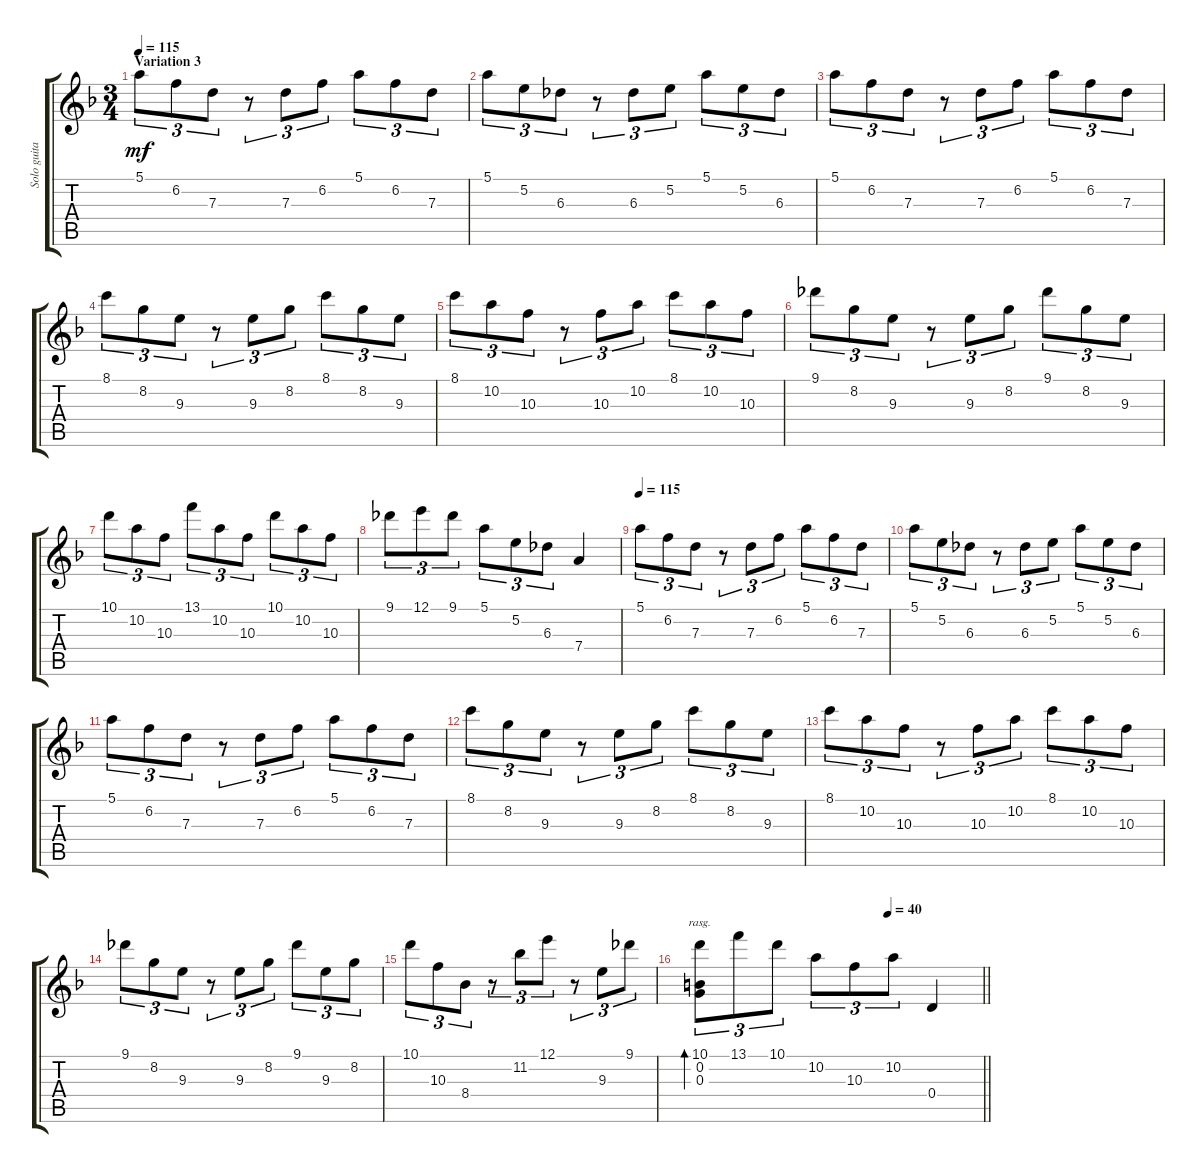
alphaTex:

\track ("Solo guitar" "Solo guita") {instrument acousticguitarnylon}
\staff {score tabs}
\tuning (E4 B3 G3 D3 A2 E2) {hide}
\ts (3 4)
\section ("" "Variation 3")
\tempo 115
\clef g2
\ks dminor
5.1.8{tu (3 2) dy mf} 6.2.8{tu (3 2)} 7.3.8{tu (3 2)} r.8{tu (3 2)} 7.3.8{tu (3 2)} 6.2.8{tu (3 2)} 5.1.8{tu (3 2)} 6.2.8{tu (3 2)} 7.3.8{tu (3 2)} |
5.1.8{tu (3 2)} 5.2.8{tu (3 2)} 6.3.8{tu (3 2)} r.8{tu (3 2)} 6.3.8{tu (3 2)} 5.2.8{tu (3 2)} 5.1.8{tu (3 2)} 5.2.8{tu (3 2)} 6.3.8{tu (3 2)} |
5.1.8{tu (3 2)} 6.2.8{tu (3 2)} 7.3.8{tu (3 2)} r.8{tu (3 2)} 7.3.8{tu (3 2)} 6.2.8{tu (3 2)} 5.1.8{tu (3 2)} 6.2.8{tu (3 2)} 7.3.8{tu (3 2)} |
8.1.8{tu (3 2)} 8.2.8{tu (3 2)} 9.3.8{tu (3 2)} r.8{tu (3 2)} 9.3.8{tu (3 2)} 8.2.8{tu (3 2)} 8.1.8{tu (3 2)} 8.2.8{tu (3 2)} 9.3.8{tu (3 2)} |
8.1.8{tu (3 2)} 10.2.8{tu (3 2)} 10.3.8{tu (3 2)} r.8{tu (3 2)} 10.3.8{tu (3 2)} 10.2.8{tu (3 2)} 8.1.8{tu (3 2)} 10.2.8{tu (3 2)} 10.3.8{tu (3 2)} |
9.1.8{tu (3 2)} 8.2.8{tu (3 2)} 9.3.8{tu (3 2)} r.8{tu (3 2)} 9.3.8{tu (3 2)} 8.2.8{tu (3 2)} 9.1.8{tu (3 2)} 8.2.8{tu (3 2)} 9.3.8{tu (3 2)} |
10.1.8{tu (3 2)} 10.2.8{tu (3 2)} 10.3.8{tu (3 2)} 13.1.8{tu (3 2)} 10.2.8{tu (3 2)} 10.3.8{tu (3 2)} 10.1.8{tu (3 2)} 10.2.8{tu (3 2)} 10.3.8{tu (3 2)} |
9.1.8{tu (3 2)} 12.1.8{tu (3 2)} 9.1.8{tu (3 2)} 5.1.8{tu (3 2)} 5.2.8{tu (3 2)} 6.3.8{tu (3 2)} 7.4.4 |
\tempo 115
5.1.8{tu (3 2)} 6.2.8{tu (3 2)} 7.3.8{tu (3 2)} r.8{tu (3 2)} 7.3.8{tu (3 2)} 6.2.8{tu (3 2)} 5.1.8{tu (3 2)} 6.2.8{tu (3 2)} 7.3.8{tu (3 2)} |
5.1.8{tu (3 2)} 5.2.8{tu (3 2)} 6.3.8{tu (3 2)} r.8{tu (3 2)} 6.3.8{tu (3 2)} 5.2.8{tu (3 2)} 5.1.8{tu (3 2)} 5.2.8{tu (3 2)} 6.3.8{tu (3 2)} |
5.1.8{tu (3 2)} 6.2.8{tu (3 2)} 7.3.8{tu (3 2)} r.8{tu (3 2)} 7.3.8{tu (3 2)} 6.2.8{tu (3 2)} 5.1.8{tu (3 2)} 6.2.8{tu (3 2)} 7.3.8{tu (3 2)} |
8.1.8{tu (3 2)} 8.2.8{tu (3 2)} 9.3.8{tu (3 2)} r.8{tu (3 2)} 9.3.8{tu (3 2)} 8.2.8{tu (3 2)} 8.1.8{tu (3 2)} 8.2.8{tu (3 2)} 9.3.8{tu (3 2)} |
8.1.8{tu (3 2)} 10.2.8{tu (3 2)} 10.3.8{tu (3 2)} r.8{tu (3 2)} 10.3.8{tu (3 2)} 10.2.8{tu (3 2)} 8.1.8{tu (3 2)} 10.2.8{tu (3 2)} 10.3.8{tu (3 2)} |
9.1.8{tu (3 2)} 8.2.8{tu (3 2)} 9.3.8{tu (3 2)} r.8{tu (3 2)} 9.3.8{tu (3 2)} 8.2.8{tu (3 2)} 9.1.8{tu (3 2)} 9.3.8{tu (3 2)} 8.2.8{tu (3 2)} |
10.1.8{tu (3 2)} 10.3.8{tu (3 2)} 8.4.8{tu (3 2)} r.8{tu (3 2)} 11.2.8{tu (3 2)} 12.1.8{tu (3 2)} r.8{tu (3 2)} 9.3.8{tu (3 2)} 9.1.8{tu (3 2)} |
\tempo (40 0.6666666666666666)
\barLineRight lightlight
(10.1 0.2 0.3).8{tu (3 2) bd 120 rasg ii} 13.1.8{tu (3 2)} 10.1.8{tu (3 2)} 10.2.8{tu (3 2)} 10.3.8{tu (3 2)} 10.2.8{tu (3 2)} 0.4.4
